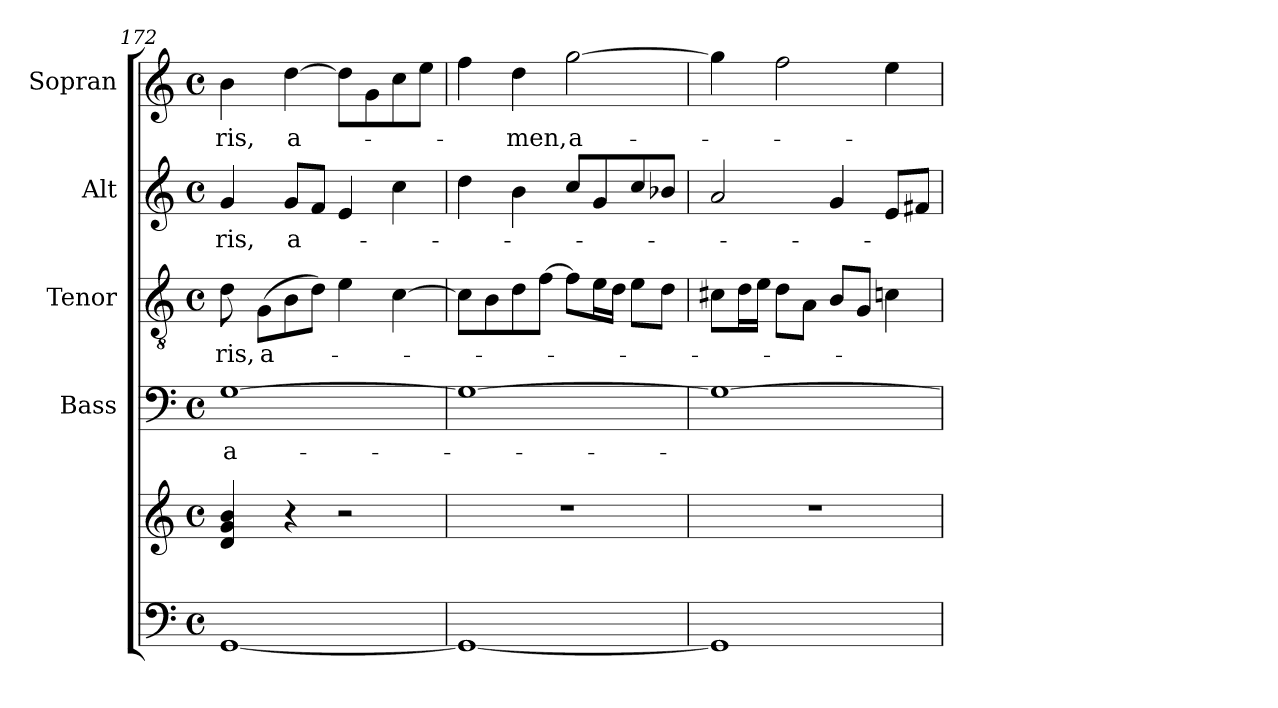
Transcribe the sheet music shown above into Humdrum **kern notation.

**kern	**kern	**kern	**text	**kern	**text	**kern	**text	**kern	**text
*part5	*part5	*part4	*part4	*part3	*part3	*part2	*part2	*part1	*part1
*staff6	*staff5	*staff4	*staff4	*staff3	*staff3	*staff2	*staff2	*staff1	*staff1
*	*	*I"Bass	*	*I"Tenor	*	*I"Alt	*	*I"Sopran	*
*	*	*I'B.	*	*I'T.	*	*I'A.	*	*I'S.	*
*clefF4	*clefG2	*clefF4	*	*clefGv2	*	*clefG2	*	*clefG2	*
*k[]	*k[]	*k[]	*	*k[]	*	*k[]	*	*k[]	*
*C:	*C:	*C:	*	*C:	*	*C:	*	*C:	*
*M4/4	*M4/4	*M4/4	*	*M4/4	*	*M4/4	*	*M4/4	*
*met(c)	*met(c)	*met(c)	*	*met(c)	*	*met(c)	*	*met(c)	*
=172	=172	=172	=172	=172	=172	=172	=172	=172	=172
!	!	!	!LO:LY:b	!	!LO:LY:b	!	!LO:LY:b	!	!LO:LY:b
[1GG	4d/ 4g/ 4b/	[1G	a-	8d\	-ris,	4g/	-ris,	4b\	-ris,
!	!	!	!	!	!LO:LY:b	!	!	!	!
.	.	.	.	(>8G\L	a-	.	.	.	.
!	!	!	!	!	!	!	!LO:LY:b	!	!LO:LY:b
.	4r	.	.	8B\	.	8g/L	a-	[4dd\	a-
.	.	.	.	8d\J)	.	8f/J	.	.	.
.	2r	.	.	4e\	.	4e/	.	8dd\L]	.
.	.	.	.	.	.	.	.	8g\	.
.	.	.	.	[4c\	.	4cc\	.	8cc\	.
.	.	.	.	.	.	.	.	8ee\J	.
!!LO:PB:g=z
=173	=173	=173	=173	=173	=173	=173	=173	=173	=173
1GG_	1r	1G_	.	8c\L]	.	4dd\	.	4ff\	.
.	.	.	.	8B\	.	.	.	.	.
!	!	!	!	!	!	!	!	!	!LO:LY:b
.	.	.	.	8d\	.	4b\	.	4dd\	-men,
.	.	.	.	[8f\J	.	.	.	.	.
!	!	!	!	!	!	!	!	!	!LO:LY:b
.	.	.	.	8f\L]	.	8cc/L	.	[2gg\	a-
.	.	.	.	16e\L	.	8g/	.	.	.
.	.	.	.	16d\JJ	.	.	.	.	.
.	.	.	.	8e\L	.	8cc/	.	.	.
.	.	.	.	8d\J	.	8b-X/J	.	.	.
=174	=174	=174	=174	=174	=174	=174	=174	=174	=174
1GG]	1r	1G_	.	8c#X\L	.	2a/	.	4gg\]	.
.	.	.	.	16d\L	.	.	.	.	.
.	.	.	.	16e\JJ	.	.	.	.	.
.	.	.	.	8d\L	.	.	.	2ff\	.
.	.	.	.	8A\J	.	.	.	.	.
.	.	.	.	8B/L	.	4g/	.	.	.
.	.	.	.	8G/J	.	.	.	.	.
.	.	.	.	4cn\	.	8e/L	.	4ee\	.
.	.	.	.	.	.	8f#X/J	.	.	.
=	=	=	=	=	=	=	=	=	=
*-	*-	*-	*-	*-	*-	*-	*-	*-	*-
